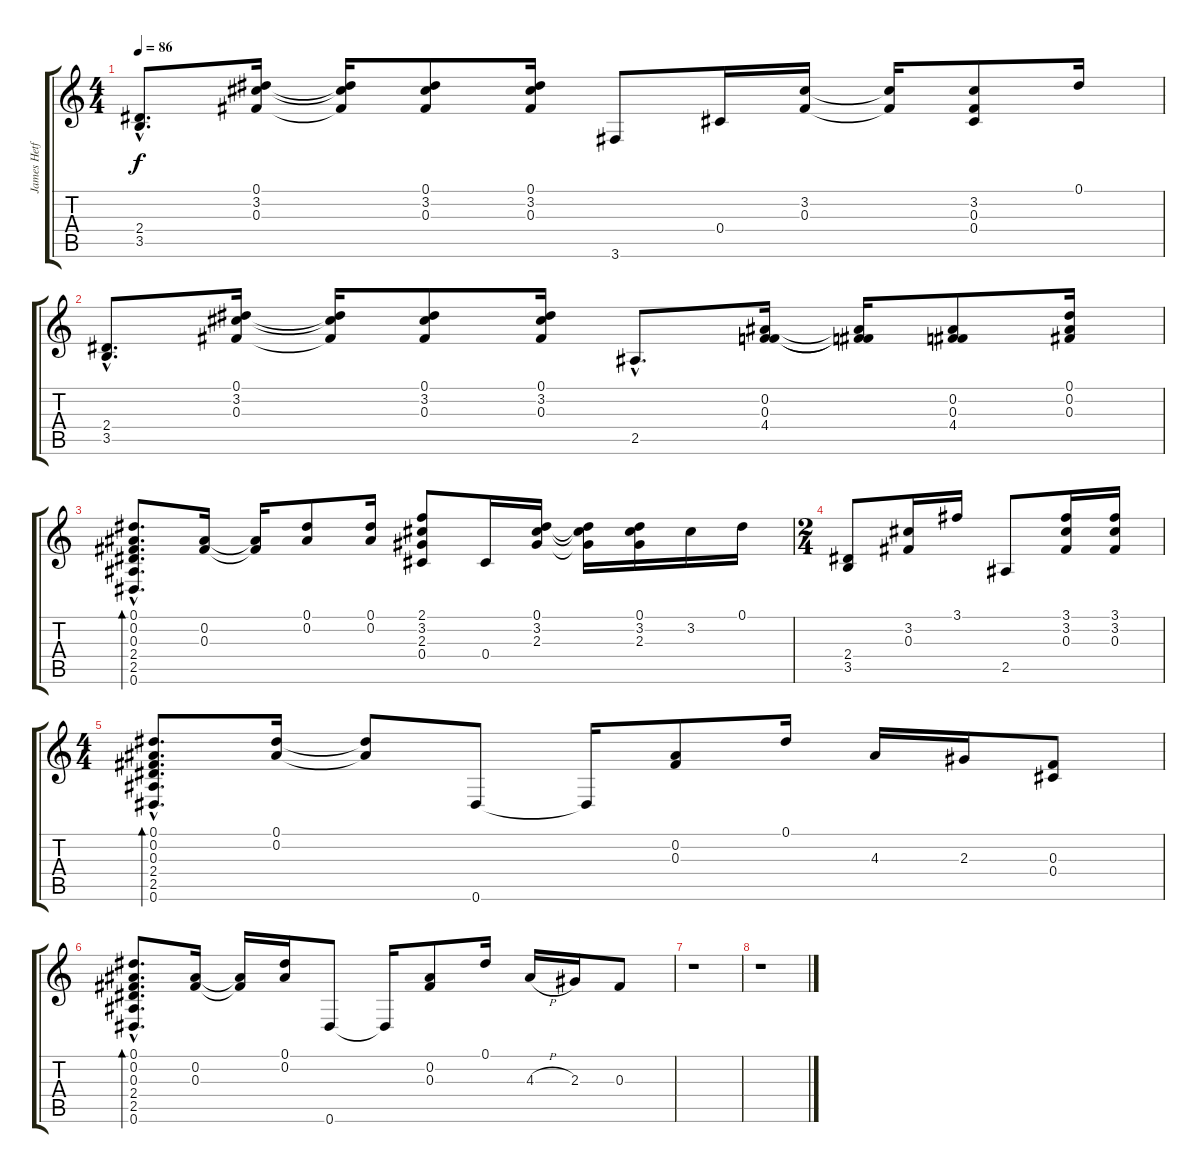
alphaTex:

\track ("James Hetfield (clean)" "James Hetf") {instrument electricguitarclean}
\staff {score tabs}
\tuning (Eb4 Bb3 Gb3 Db3 Ab2 Eb2) {hide}
\ts (4 4)
\tempo 86
\clef g2
\ks c
(2.4{hac} 3.5{hac}).8{d dy f} (0.1 3.2 0.3).16 (0.1{t} 3.2{t} 0.3{t}).16 (0.1 3.2 0.3).8 (0.1 3.2 0.3).16 3.6.8 0.4.16 (3.2 0.3).16 (3.2{t} 0.3{t}).16 (3.2 0.3 0.4).8 0.1.16 |
(2.4{hac} 3.5{hac}).8{d} (0.1 3.2 0.3).16 (0.1{t} 3.2{t} 0.3{t}).16 (0.1 3.2 0.3).8 (0.1 3.2 0.3).16 2.5{hac}.8{d} (0.2 0.3 4.4).16 (0.2{t} 0.3{t} 4.4{t}).16 (0.2 0.3 4.4).8 (0.1 0.2 0.3).16 |
(0.1{hac} 0.2{hac} 0.3{hac} 2.4{hac} 2.5{hac} 0.6{hac}).8{d bd 60} (0.2 0.3).16 (0.2{t} 0.3{t}).16 (0.1 0.2).8 (0.1 0.2).16 (2.1 3.2 2.3 0.4).8 0.4.16 (0.1 3.2 2.3).16 (0.1{t} 3.2{t} 2.3{t}).16 (0.1 3.2 2.3).16 3.2.16 0.1.16 |
\ts (2 4)
(2.4 3.5).8 (3.2 0.3).16 3.1.16 2.5.8 (3.1 3.2 0.3).16 (3.1 3.2 0.3).16 |
\ts (4 4)
(0.1{hac} 0.2{hac} 0.3{hac} 2.4{hac} 2.5{hac} 0.6{hac}).8{d bd 60} (0.1 0.2).16 (0.1{t} 0.2{t}).8 0.6.8 0.6{t}.16 (0.2 0.3).8 0.1.16 4.3.16 2.3.16 (0.3 0.4).8 |
(0.1{hac} 0.2{hac} 0.3{hac} 2.4{hac} 2.5{hac} 0.6{hac}).8{d bd 60} (0.2 0.3).16 (0.2{t} 0.3{t}).16 (0.1 0.2).16 0.6.8 0.6{t}.16 (0.2 0.3).8 0.1.16 4.3{h}.16 2.3.16 0.3.8 |
r.1 |
r.1
